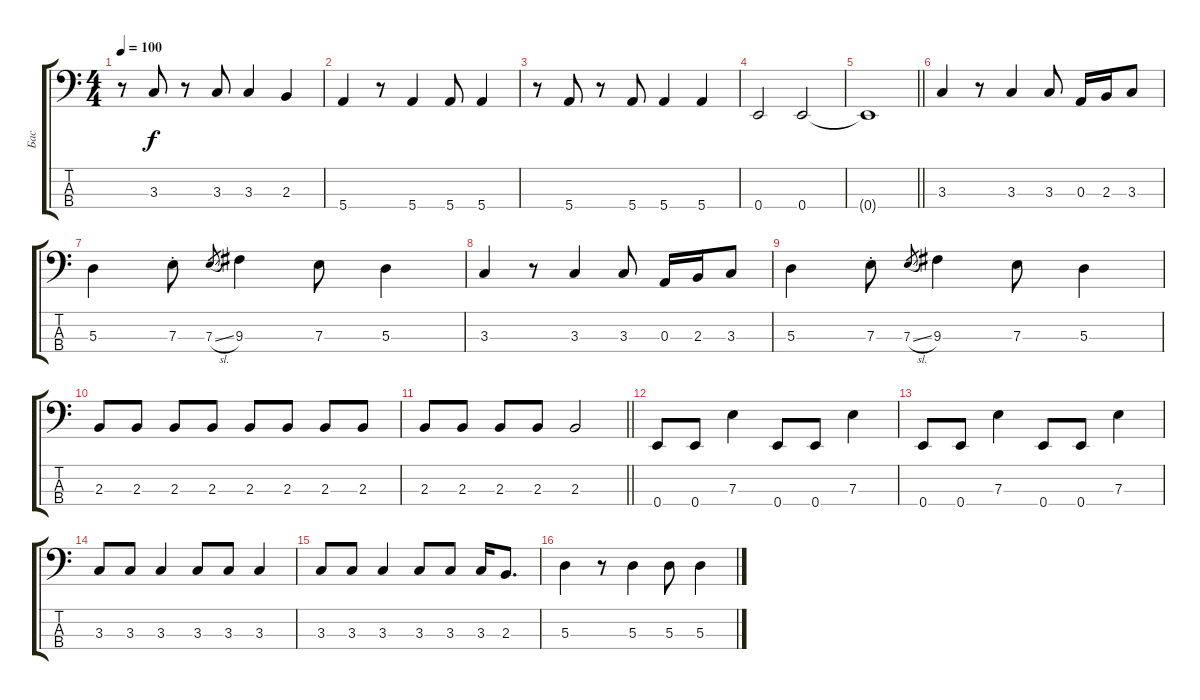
\track ("Бас" "Бас") {instrument electricbassfinger}
\staff {score tabs}
\tuning (G2 D2 A1 E1) {hide}
\ts (4 4)
\tempo 100
\clef f4
\ks c
r.8{dy f} 3.3.8 r.8 3.3.8 3.3.4 2.3.4 |
5.4.4 r.8 5.4.4 5.4.8 5.4.4 |
r.8 5.4.8 r.8 5.4.8 5.4.4 5.4.4 |
0.4.2 0.4.2 |
\barLineRight lightlight
0.4{t}.1 |
3.3.4 r.8 3.3.4 3.3.8 0.3.16 2.3.16 3.3.8 |
5.3.4 7.3{st}.8 7.3{sl}.8{gr} 9.3.4 7.3.8 5.3.4 |
3.3.4 r.8 3.3.4 3.3.8 0.3.16 2.3.16 3.3.8 |
5.3.4 7.3{st}.8 7.3{sl}.8{gr} 9.3.4 7.3.8 5.3.4 |
2.3.8 2.3.8 2.3.8 2.3.8 2.3.8 2.3.8 2.3.8 2.3.8 |
\barLineRight lightlight
2.3.8 2.3.8 2.3.8 2.3.8 2.3.2 |
0.4.8 0.4.8 7.3.4 0.4.8 0.4.8 7.3.4 |
0.4.8 0.4.8 7.3.4 0.4.8 0.4.8 7.3.4 |
3.3.8 3.3.8 3.3.4 3.3.8 3.3.8 3.3.4 |
3.3.8 3.3.8 3.3.4 3.3.8 3.3.8 3.3.16 2.3.8{d} |
5.3.4 r.8 5.3.4 5.3.8 5.3.4
